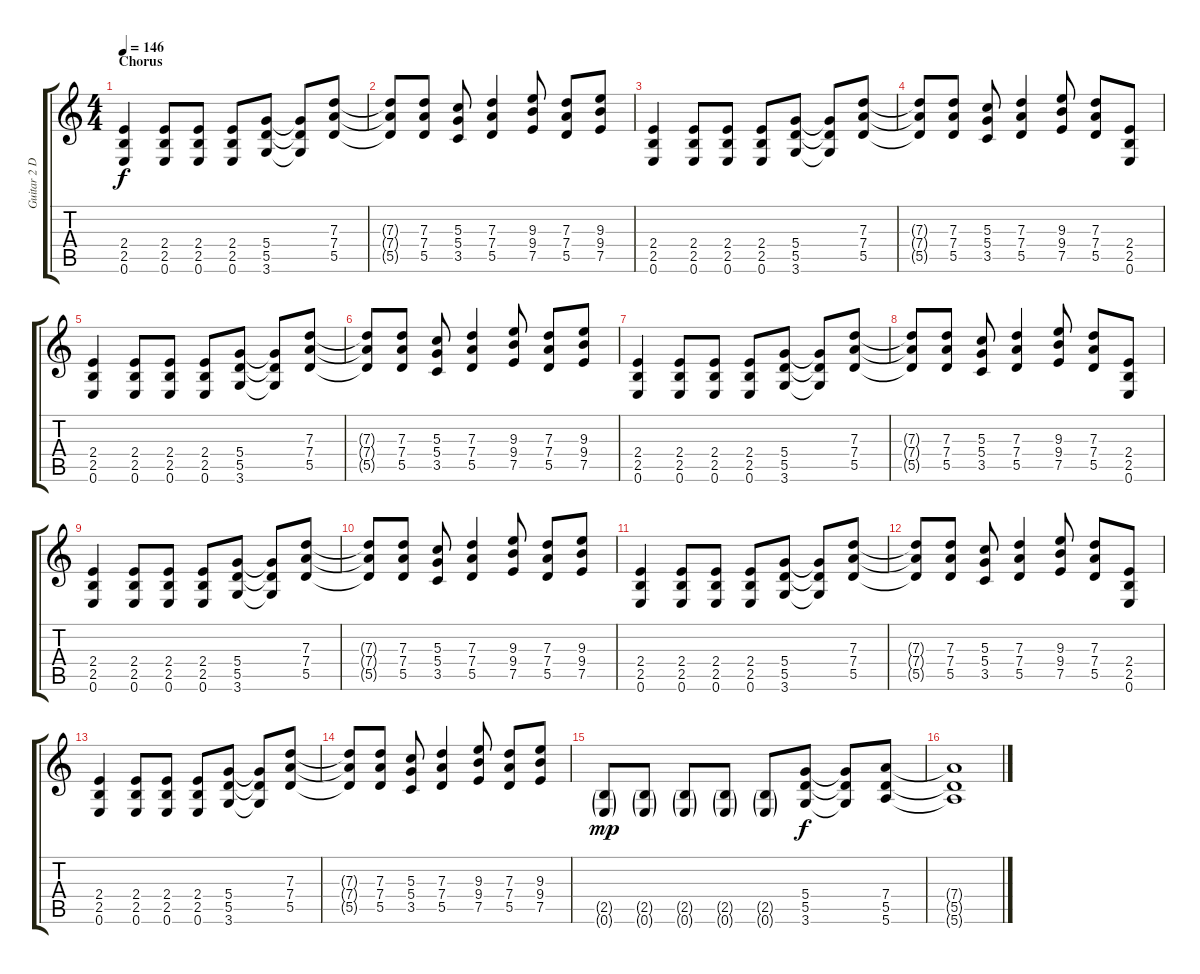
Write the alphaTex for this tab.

\track ("Guitar 2 Distortion" "Guitar 2 D") {instrument overdrivenguitar}
\staff {score tabs}
\tuning (E4 B3 G3 D3 A2 E2) {hide}
\ts (4 4)
\section ("" "Chorus")
\tempo 146
\clef g2
\ks c
(2.4 2.5 0.6).4{dy f} (2.4 2.5 0.6).8 (2.4 2.5 0.6).8 (2.4 2.5 0.6).8 (5.4 5.5 3.6).8 (5.4{t} 5.5{t} 3.6{t}).8 (7.3 7.4 5.5).8 |
(7.3{t} 7.4{t} 5.5{t}).8 (7.3 7.4 5.5).8 (5.3 5.4 3.5).8 (7.3 7.4 5.5).4 (9.3 9.4 7.5).8 (7.3 7.4 5.5).8 (9.3 9.4 7.5).8 |
(2.4 2.5 0.6).4 (2.4 2.5 0.6).8 (2.4 2.5 0.6).8 (2.4 2.5 0.6).8 (5.4 5.5 3.6).8 (5.4{t} 5.5{t} 3.6{t}).8 (7.3 7.4 5.5).8 |
(7.3{t} 7.4{t} 5.5{t}).8 (7.3 7.4 5.5).8 (5.3 5.4 3.5).8 (7.3 7.4 5.5).4 (9.3 9.4 7.5).8 (7.3 7.4 5.5).8 (2.4 2.5 0.6).8 |
(2.4 2.5 0.6).4 (2.4 2.5 0.6).8 (2.4 2.5 0.6).8 (2.4 2.5 0.6).8 (5.4 5.5 3.6).8 (5.4{t} 5.5{t} 3.6{t}).8 (7.3 7.4 5.5).8 |
(7.3{t} 7.4{t} 5.5{t}).8 (7.3 7.4 5.5).8 (5.3 5.4 3.5).8 (7.3 7.4 5.5).4 (9.3 9.4 7.5).8 (7.3 7.4 5.5).8 (9.3 9.4 7.5).8 |
(2.4 2.5 0.6).4 (2.4 2.5 0.6).8 (2.4 2.5 0.6).8 (2.4 2.5 0.6).8 (5.4 5.5 3.6).8 (5.4{t} 5.5{t} 3.6{t}).8 (7.3 7.4 5.5).8 |
(7.3{t} 7.4{t} 5.5{t}).8 (7.3 7.4 5.5).8 (5.3 5.4 3.5).8 (7.3 7.4 5.5).4 (9.3 9.4 7.5).8 (7.3 7.4 5.5).8 (2.4 2.5 0.6).8 |
(2.4 2.5 0.6).4 (2.4 2.5 0.6).8 (2.4 2.5 0.6).8 (2.4 2.5 0.6).8 (5.4 5.5 3.6).8 (5.4{t} 5.5{t} 3.6{t}).8 (7.3 7.4 5.5).8 |
(7.3{t} 7.4{t} 5.5{t}).8 (7.3 7.4 5.5).8 (5.3 5.4 3.5).8 (7.3 7.4 5.5).4 (9.3 9.4 7.5).8 (7.3 7.4 5.5).8 (9.3 9.4 7.5).8 |
(2.4 2.5 0.6).4 (2.4 2.5 0.6).8 (2.4 2.5 0.6).8 (2.4 2.5 0.6).8 (5.4 5.5 3.6).8 (5.4{t} 5.5{t} 3.6{t}).8 (7.3 7.4 5.5).8 |
(7.3{t} 7.4{t} 5.5{t}).8 (7.3 7.4 5.5).8 (5.3 5.4 3.5).8 (7.3 7.4 5.5).4 (9.3 9.4 7.5).8 (7.3 7.4 5.5).8 (2.4 2.5 0.6).8 |
(2.4 2.5 0.6).4 (2.4 2.5 0.6).8 (2.4 2.5 0.6).8 (2.4 2.5 0.6).8 (5.4 5.5 3.6).8 (5.4{t} 5.5{t} 3.6{t}).8 (7.3 7.4 5.5).8 |
(7.3{t} 7.4{t} 5.5{t}).8 (7.3 7.4 5.5).8 (5.3 5.4 3.5).8 (7.3 7.4 5.5).4 (9.3 9.4 7.5).8 (7.3 7.4 5.5).8 (9.3 9.4 7.5).8 |
(2.5{g} 0.6{g}).8{dy mp} (2.5{g} 0.6{g}).8 (2.5{g} 0.6{g}).8 (2.5{g} 0.6{g}).8 (2.5{g} 0.6{g}).8 (5.4 5.5 3.6).8{dy f} (5.4{t} 5.5{t} 3.6{t}).8 (7.4 5.5 5.6).8 |
(7.4{t} 5.5{t} 5.6{t}).1
